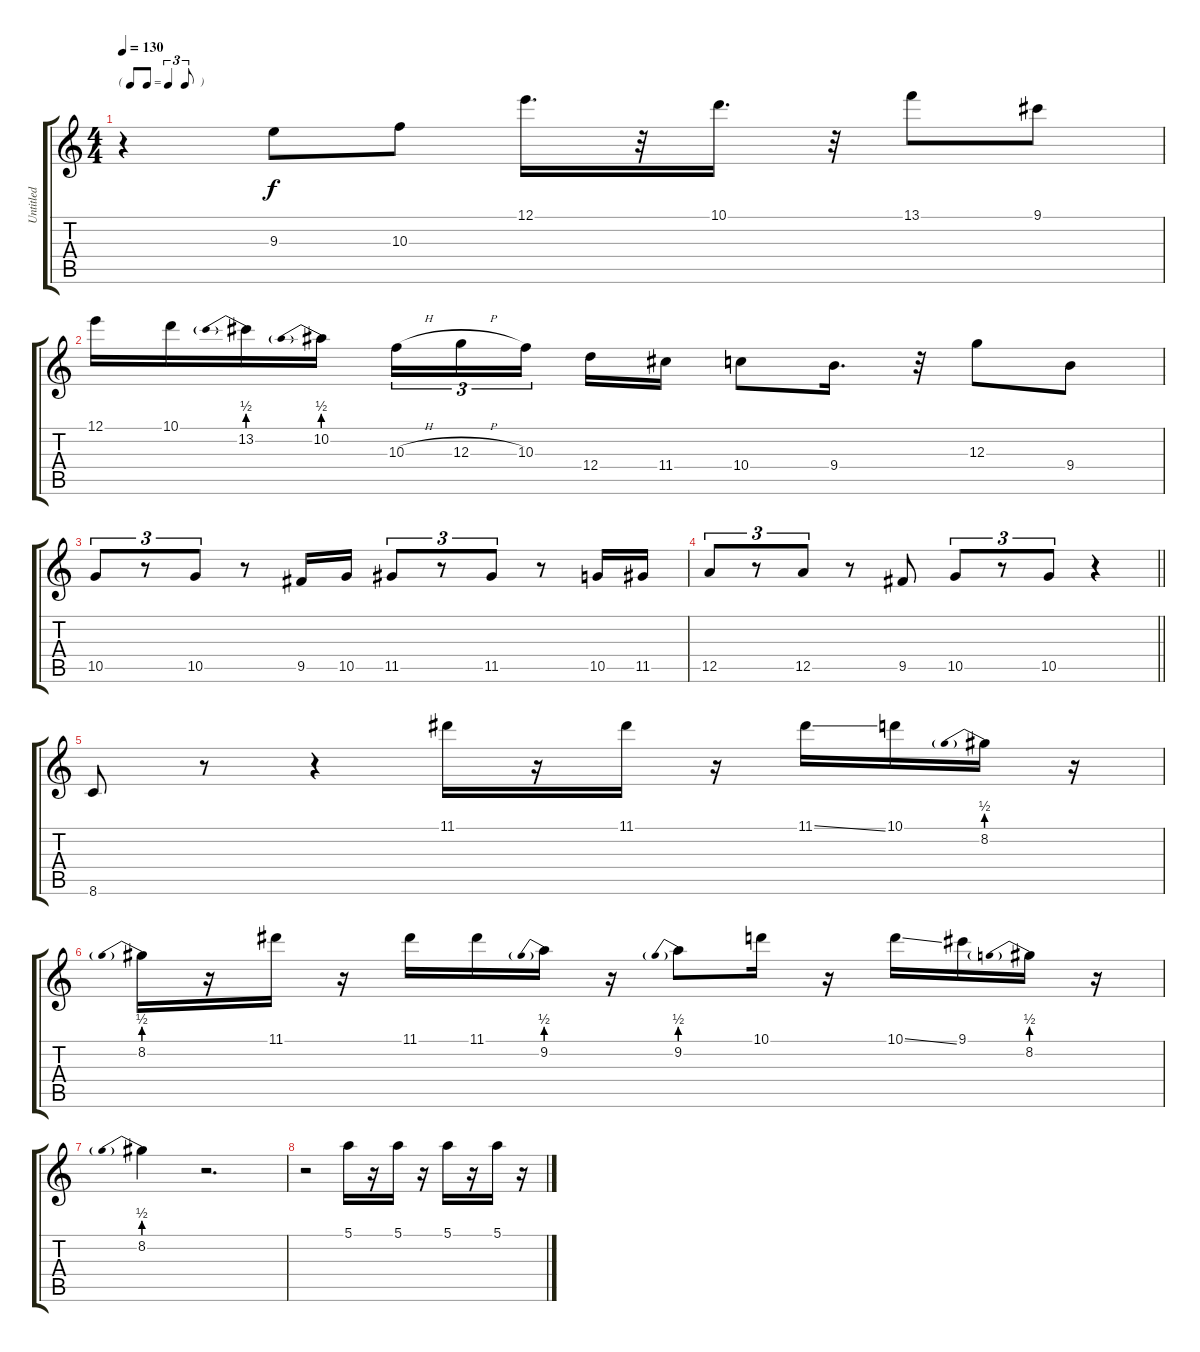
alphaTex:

\track ("Untitled" "Untitled") {instrument acousticguitarsteel}
\staff {score tabs}
\tuning (E4 B3 G3 D3 A2 E2) {hide}
\ts (4 4)
\tf triplet8th
\tempo 130
\clef g2
\ks c
r.4{dy f} 9.3.8 10.3.8 12.1.16{d} r.32 10.1.16{d} r.32 13.1.8 9.1.8 |
12.1.16 10.1.16 13.2{be (prebend 0 2 60 2)}.16 10.2{be (prebend 0 2 60 2)}.16 10.3{h}.16{tu (3 2)} 12.3{h}.16{tu (3 2)} 10.3.16{tu (3 2) beam splitsecondary} 12.4.16 11.4.16 10.4.8 9.4.16{d} r.32 12.3.8 9.4.8 |
10.5.8{tu (3 2)} r.8{tu (3 2)} 10.5.8{tu (3 2)} r.8 9.5.16 10.5.16 11.5.8{tu (3 2)} r.8{tu (3 2)} 11.5.8{tu (3 2)} r.8 10.5.16 11.5.16 |
\barLineRight lightlight
12.5.8{tu (3 2)} r.8{tu (3 2)} 12.5.8{tu (3 2)} r.8 9.5.8 10.5.8{tu (3 2)} r.8{tu (3 2)} 10.5.8{tu (3 2)} r.4 |
8.6.8 r.8 r.4 11.1.16 r.16 11.1.16 r.16 11.1{ss}.16 10.1.16 8.2{be (prebend 0 2 60 2)}.16 r.16 |
8.2{be (prebend 0 2 60 2)}.16 r.16 11.1.16 r.16 11.1.16 11.1.16 9.2{be (prebend 0 2 60 2)}.16 r.16 9.2{be (prebend 0 2 60 2)}.8 10.1.16 r.16 10.1{ss}.16 9.1.16 8.2{be (prebend 0 2 60 2)}.16 r.16 |
8.2{be (prebend 0 2 60 2)}.4 r.2{d} |
r.2 5.1.16 r.16 5.1.16 r.16 5.1.16 r.16 5.1.16 r.16
